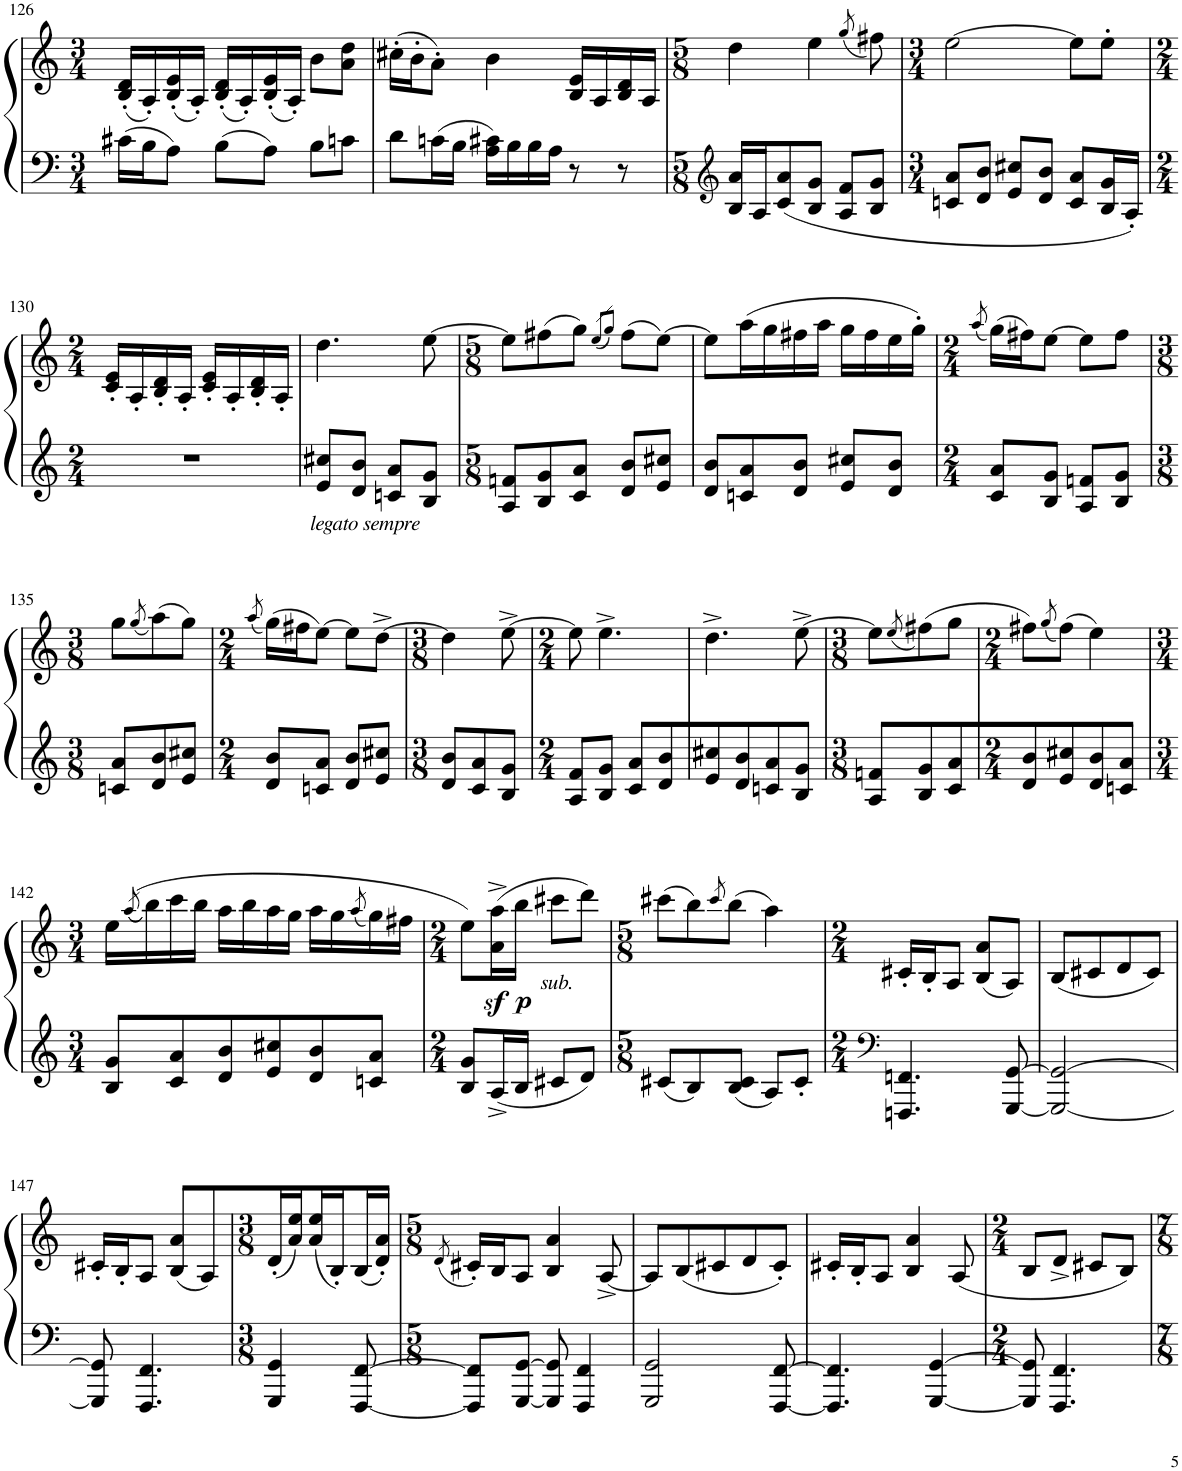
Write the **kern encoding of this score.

**kern	**kern	**dynam
*part1	*part1	*part1
*staff2	*staff1	*staff1/2
*I"Piano	*	*
*I'Pno.	*	*
!!LO:PB:g=z
*clefF4	*clefF4	*
*k[]	*k[]	*
*M3/4	*M3/4	*
=126	=126	=126
16c#X\LL	(16B/' 16d/'LL	.
16B\J	16A'/)	.
8A\J	(16B/' 16e/'	.
.	16A'/JJ)	.
8B\L	(16B/' 16d/'LL	.
.	16A'/)	.
8A\J	(16B/' 16e/'	.
.	16A'/JJ)	.
8B\L	8b\L	.
8cn\J	8a\ 8dd\J	.
=127	=127	=127
8d\L	(16cc#X'\LL	.
.	16b'\J	.
16cn\L	8a'\J)	.
16B\JJ	.	.
16A\ 16c#X\LL	4b\	.
16B\	.	.
16B\	.	.
16A\JJ	.	.
8r	16B/ 16e/LL	.
.	16A/	.
8r	16B/ 16d/	.
.	16A/JJ	.
=128	=128	=128
*clefG2	*	*
*M5/8	*M5/8	*
16B/ 16a/LL	4dd\	.
16A/J	.	.
8c/ 8a/	.	.
8B/ 8g/J	4ee\	.
8A/ 8f/L	.	.
.	(8qgg/	.
8B/ 8g/J	8ff#X\)	.
=129	=129	=129
*M3/4	*M3/4	*
8cn/ 8a/L	[2ee\	.
8d/ 8b/J	.	.
8e/ 8cc#X/L	.	.
8d/ 8b/J	.	.
8c/ 8a/L	8ee\L]	.
16B/ 16g/L	8ee'\J	.
16A'/JJ	.	.
!!LO:LB:g=z
=130	=130	=130
*M2/4	*M2/4	*
2r	16c/' 16e/'LL	.
.	16A'/	.
.	16B/' 16d/'	.
.	16A'/JJ	.
.	16c/' 16e/'LL	.
.	16A'/	.
.	16B/' 16d/'	.
.	16A'/JJ	.
=131	=131	=131
!LO:TX:b:i:t=legato sempre	!	!
8e/ 8cc#X/L	4.dd\	.
8d/ 8b/J	.	.
8cn/ 8a/L	.	.
8B/ 8g/J	[8ee\	.
=132	=132	=132
*M5/8	*M5/8	*
8A/ 8fn/L	8ee\L]	.
8B/ 8g/	(8ff#X\	.
8c/ 8a/J	8gg\J)	.
.	(8qee/L	.
.	8qgg/J)	.
8d/ 8b/L	(8ff#\L	.
8e/ 8cc#X/J	[8ee\J)	.
=133	=133	=133
8d/ 8b/L	8ee\L]	.
8cn/ 8a/	(16aa\L	.
.	16gg\	.
8d/ 8b/J	16ff#X\	.
.	16aa\JJ	.
8e/ 8cc#X/L	16gg\LL	.
.	16ff#\	.
8d/ 8b/J	16ee\	.
.	16gg'\JJ)	.
=134	=134	=134
*M2/4	*M2/4	*
.	(8qaa/	.
8c/ 8a/L	(16gg\LL)	.
.	16ff#X\J)	.
8B/ 8g/J	[8ee\J	.
8A/ 8fn/L	8ee\L]	.
8B/ 8g/J	8ff#\J	.
!!LO:LB:g=z
=135	=135	=135
*M3/8	*M3/8	*
8cn/ 8a/L	8gg\L	.
.	(8qgg/	.
8d/ 8b/	(8aa\)	.
8e/ 8cc#X/J	8gg\J)	.
=136	=136	=136
*M2/4	*M2/4	*
.	(8qaa/	.
8d/ 8b/L	(16gg\LL)	.
.	16ff#X\J	.
8cn/ 8a/J	[8ee\J)	.
8d/ 8b/L	8ee\L]	.
8e/ 8cc#X/J	[8dd^\J	.
=137	=137	=137
*M3/8	*M3/8	*
8d/ 8b/L	4dd\]	.
8c/ 8a/	.	.
8B/ 8g/J	[8ee^\	.
=138	=138	=138
*M2/4	*M2/4	*
8A/ 8f/L	8ee\]	.
8B/ 8g/J	4.ee^\	.
8c/ 8a/L	.	.
8d/ 8b/	.	.
=139	=139	=139
8e/ 8cc#X/	4.dd^\	.
8d/ 8b/	.	.
8cn/ 8a/	.	.
8B/ 8g/J	[8ee^\	.
=140	=140	=140
*M3/8	*M3/8	*
8A/ 8fn/L	8ee\L]	.
.	(8qee/	.
8B/ 8g/	(8ff#X\)	.
8c/ 8a/	8gg\J	.
=141	=141	=141
*M2/4	*M2/4	*
8d/ 8b/	8ff#X\L)	.
.	(8qgg/	.
8e/ 8cc#X/	(8ff#\J)	.
8d/ 8b/	4ee\)	.
8cn/ 8a/J	.	.
!!LO:LB:g=z
=142	=142	=142
*M3/4	*M3/4	*
8B/ 8g/L	16ee\LL	.
.	(((>8qaa/	.
.	16bb\))	.
8c/ 8a/	16ccc\	.
.	16bb\JJ	.
8d/ 8b/	16aa\LL	.
.	16bb\	.
8e/ 8cc#X/	16aa\	.
.	16gg\JJ	.
8d/ 8b/	16aa\LL	.
.	16gg\	.
.	(8qaa/	.
8cn/ 8a/J	16gg\)	.
.	16ff#X\JJ	.
=143	=143	=143
*M2/4	*M2/4	*
8B/ 8g/L	8ee\L)	.
16A^/L	(16a\z<^ 16aa\z<^L	.
!LO:TX:a:i:t=sub.	!	!
!	!	!LO:DY:b
16B/JJ	16bb\JJ	p
8c#X/L	8ccc#X\L	.
8d/J	8ddd\J)	.
=144	=144	=144
*M5/8	*M5/8	*
8c#X/L	(8ccc#X\L	.
8B/	8bb\)	.
.	8qccc#/	.
8B/ 8c#/J	(8bb\J	.
8A/L	4aa\)	.
8c#'/J	.	.
=145	=145	=145
*clefF4	*	*
*M2/4	*M2/4	*
4.FFFn/ 4.FFn/	16c#X'/LL	.
.	16B'/J	.
.	8A/J	.
.	(8B/ 8a/L	.
[8GGG/ [8GG/	8A/J)	.
=146	=146	=146
2GGG/_ 2GG/_	(8B/L	.
.	8c#X/	.
.	8d/	.
.	8c#/J)	.
!!LO:LB:g=z
=147	=147	=147
8GGG/] 8GG/]	16c#X'/LL	.
.	16B'/J	.
4.FFF/ 4.FF/	8A/J	.
.	(8B/ 8a/L	.
.	8A/)	.
=148	=148	=148
*M3/8	*M3/8	*
4GGG/ 4GG/	(16d'/L	.
.	16a/ 16ee/J)	.
.	(16a/ 16ee/L	.
.	16B'/J)	.
[8FFF/ [8FF/	(16B/L	.
.	16d/' 16a/'JJ)	.
=149	=149	=149
*M5/8	*M5/8	*
.	(8qd/	.
8FFF/] 8FF/]L	16c#X'/LL)	.
.	16B/J	.
[8GGG/ [8GG/J	8A/J	.
8GGG/] 8GG/]	4B/ 4a/	.
4FFF/ 4FF/	.	.
.	[8A^/	.
=150	=150	=150
2GGG/ 2GG/	8A/L]	.
.	(8B/	.
.	8c#X/	.
.	8d/	.
[8FFF/ [8FF/	8c#'/J)	.
=151	=151	=151
4.FFF/] 4.FF/]	16c#X'/LL	.
.	16B'/J	.
.	8A/J	.
.	4B/ 4a/	.
[4GGG/ [4GG/	.	.
.	(8A/	.
=152	=152	=152
*M2/4	*M2/4	*
8GGG/] 8GG/]	8B/L	.
4.FFF/ 4.FF/	8d^/J	.
.	8c#X/L	.
.	8B/J)	.
=	=	=
*-	*-	*-
